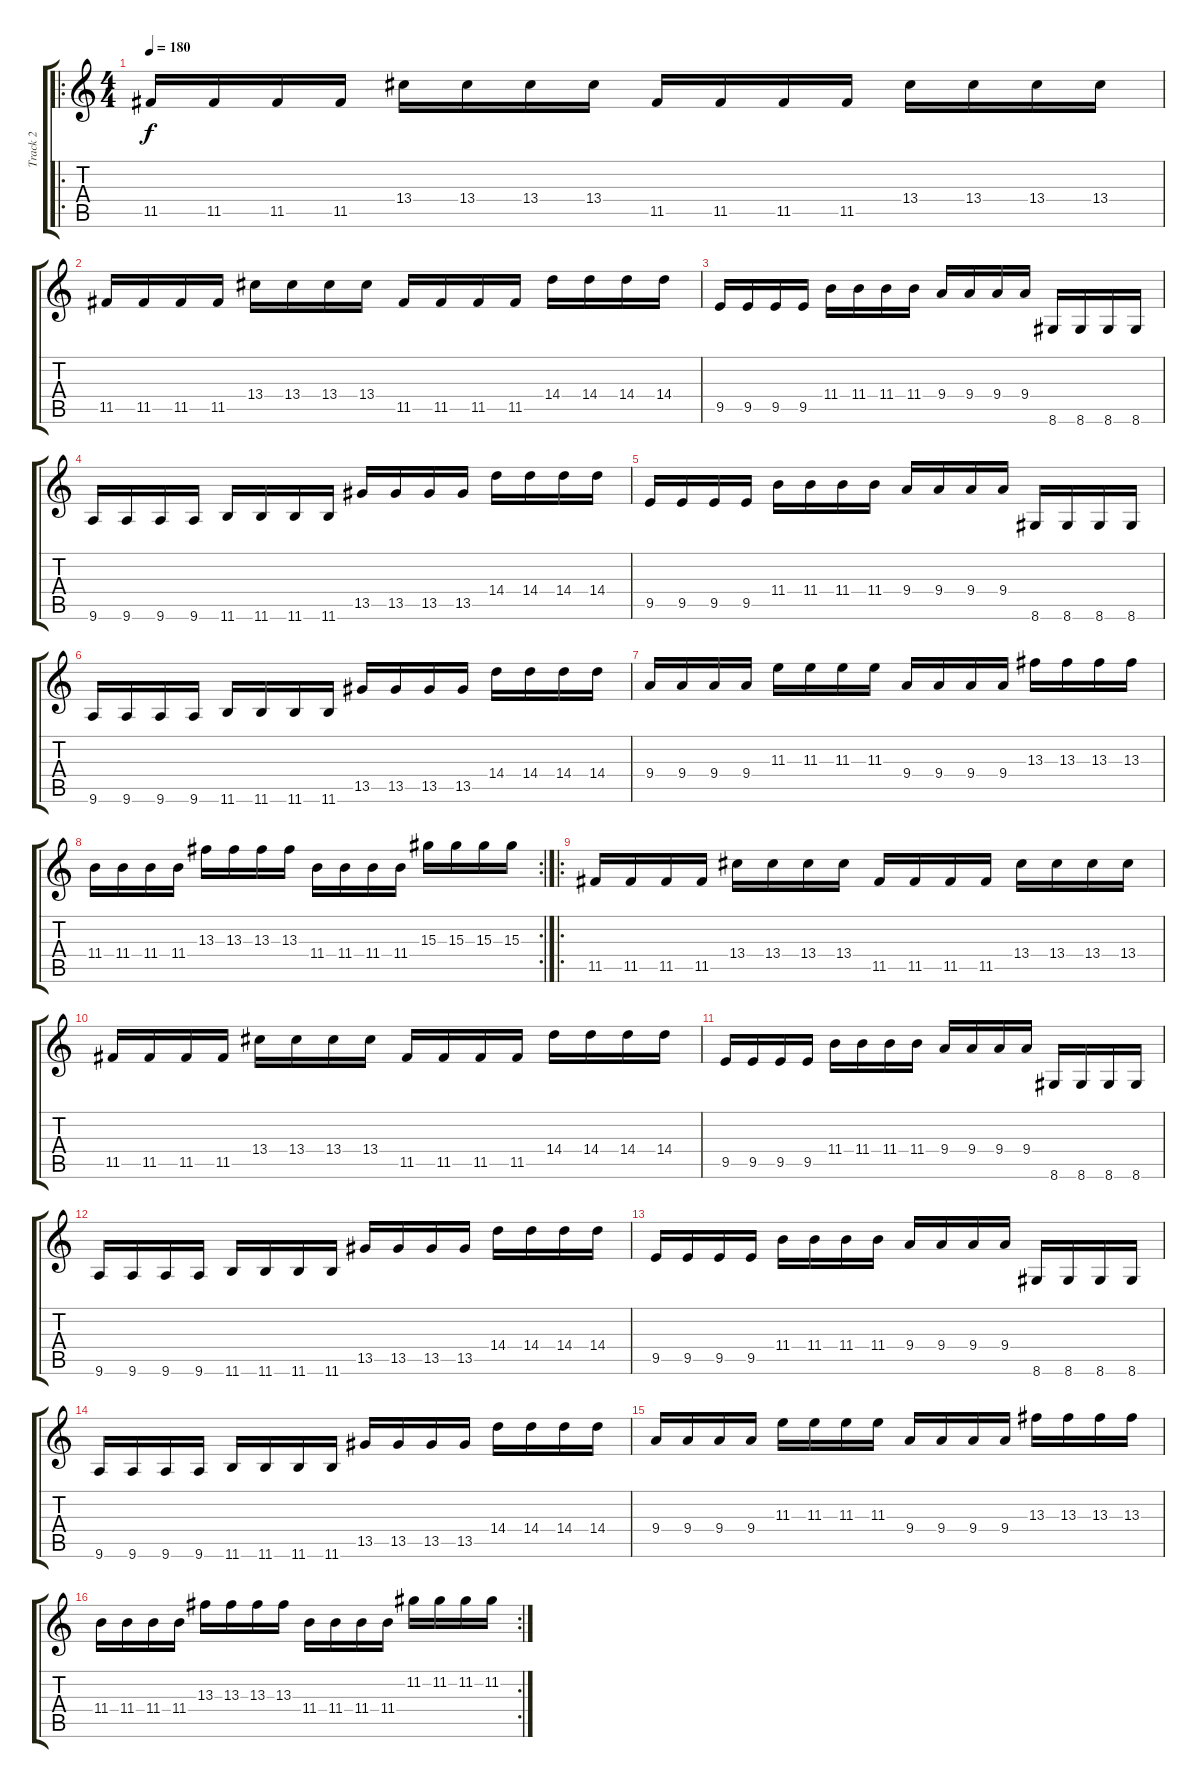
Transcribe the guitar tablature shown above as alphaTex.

\track ("Track 2" "Track 2") {instrument overdrivenguitar}
\staff {score tabs}
\tuning (D4 A3 F3 C3 G2 C2) {hide}
\ro
\ts (4 4)
\tempo 180
\clef g2
\ks c
11.5.16{dy f} 11.5.16 11.5.16 11.5.16 13.4.16 13.4.16 13.4.16 13.4.16 11.5.16 11.5.16 11.5.16 11.5.16 13.4.16 13.4.16 13.4.16 13.4.16 |
11.5.16 11.5.16 11.5.16 11.5.16 13.4.16 13.4.16 13.4.16 13.4.16 11.5.16 11.5.16 11.5.16 11.5.16 14.4.16 14.4.16 14.4.16 14.4.16 |
9.5.16 9.5.16 9.5.16 9.5.16 11.4.16 11.4.16 11.4.16 11.4.16 9.4.16 9.4.16 9.4.16 9.4.16 8.6.16 8.6.16 8.6.16 8.6.16 |
9.6.16 9.6.16 9.6.16 9.6.16 11.6.16 11.6.16 11.6.16 11.6.16 13.5.16 13.5.16 13.5.16 13.5.16 14.4.16 14.4.16 14.4.16 14.4.16 |
9.5.16 9.5.16 9.5.16 9.5.16 11.4.16 11.4.16 11.4.16 11.4.16 9.4.16 9.4.16 9.4.16 9.4.16 8.6.16 8.6.16 8.6.16 8.6.16 |
9.6.16 9.6.16 9.6.16 9.6.16 11.6.16 11.6.16 11.6.16 11.6.16 13.5.16 13.5.16 13.5.16 13.5.16 14.4.16 14.4.16 14.4.16 14.4.16 |
9.4.16 9.4.16 9.4.16 9.4.16 11.3.16 11.3.16 11.3.16 11.3.16 9.4.16 9.4.16 9.4.16 9.4.16 13.3.16 13.3.16 13.3.16 13.3.16 |
\rc 2
11.4.16 11.4.16 11.4.16 11.4.16 13.3.16 13.3.16 13.3.16 13.3.16 11.4.16 11.4.16 11.4.16 11.4.16 15.3.16 15.3.16 15.3.16 15.3.16 |
\ro
11.5.16 11.5.16 11.5.16 11.5.16 13.4.16 13.4.16 13.4.16 13.4.16 11.5.16 11.5.16 11.5.16 11.5.16 13.4.16 13.4.16 13.4.16 13.4.16 |
11.5.16 11.5.16 11.5.16 11.5.16 13.4.16 13.4.16 13.4.16 13.4.16 11.5.16 11.5.16 11.5.16 11.5.16 14.4.16 14.4.16 14.4.16 14.4.16 |
9.5.16 9.5.16 9.5.16 9.5.16 11.4.16 11.4.16 11.4.16 11.4.16 9.4.16 9.4.16 9.4.16 9.4.16 8.6.16 8.6.16 8.6.16 8.6.16 |
9.6.16 9.6.16 9.6.16 9.6.16 11.6.16 11.6.16 11.6.16 11.6.16 13.5.16 13.5.16 13.5.16 13.5.16 14.4.16 14.4.16 14.4.16 14.4.16 |
9.5.16 9.5.16 9.5.16 9.5.16 11.4.16 11.4.16 11.4.16 11.4.16 9.4.16 9.4.16 9.4.16 9.4.16 8.6.16 8.6.16 8.6.16 8.6.16 |
9.6.16 9.6.16 9.6.16 9.6.16 11.6.16 11.6.16 11.6.16 11.6.16 13.5.16 13.5.16 13.5.16 13.5.16 14.4.16 14.4.16 14.4.16 14.4.16 |
9.4.16 9.4.16 9.4.16 9.4.16 11.3.16 11.3.16 11.3.16 11.3.16 9.4.16 9.4.16 9.4.16 9.4.16 13.3.16 13.3.16 13.3.16 13.3.16 |
\rc 2
11.4.16 11.4.16 11.4.16 11.4.16 13.3.16 13.3.16 13.3.16 13.3.16 11.4.16 11.4.16 11.4.16 11.4.16 11.2.16 11.2.16 11.2.16 11.2.16
